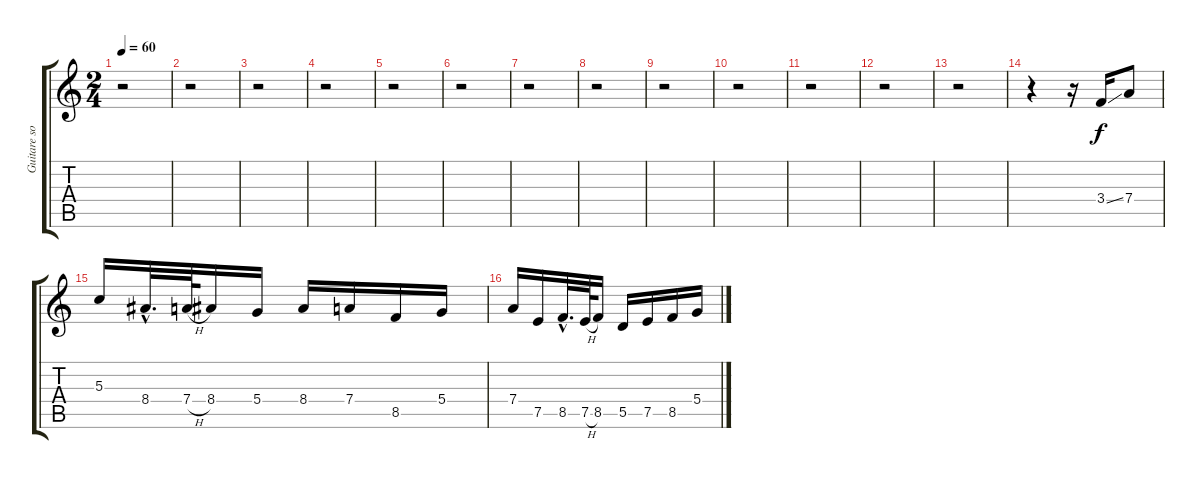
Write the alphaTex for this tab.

\track ("Guitare solo " "Guitare so") {instrument acousticguitarsteel}
\staff {score tabs}
\tuning (E4 B3 G3 D3 A2 E2) {hide}
\ts (2 4)
\tempo 60
\clef g2
\ks c
r.2{dy f} |
r.2 |
r.2 |
r.2 |
r.2 |
r.2 |
r.2 |
r.2 |
r.2 |
r.2 |
r.2 |
r.2 |
r.2 |
r.4 r.16 3.4{ss}.16 7.4.8 |
5.3.16 8.4{hac}.32{d} 7.4{h}.64 8.4.16 5.4.16 8.4.16 7.4.16 8.5.16 5.4.16 |
7.4.16 7.5.16 8.5{hac}.32{d} 7.5{h}.64 8.5.16 5.5.16 7.5.16 8.5.16 5.4.16
